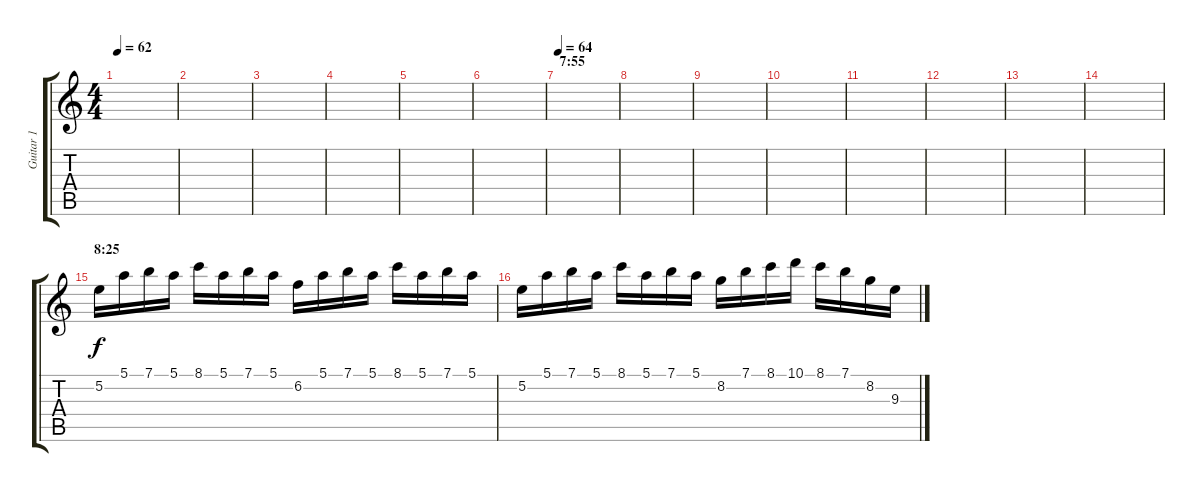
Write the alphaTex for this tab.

\track ("Guitar 1" "Guitar 1") {instrument distortionguitar}
\staff {score tabs}
\tuning (E4 B3 G3 D3 A2 E2) {hide}
\ts (4 4)
\tempo 62
\clef g2
\ks c
|
|
|
|
|
|
\section ("" "7:55")
\tempo 64
|
|
|
|
|
|
|
|
\section ("" "8:25")
5.2.16{dy f volume 7 balance 13 instrument acousticguitarsteel} 5.1.16 7.1.16 5.1.16 8.1.16 5.1.16 7.1.16 5.1.16 6.2.16 5.1.16 7.1.16 5.1.16 8.1.16 5.1.16 7.1.16 5.1.16 |
5.2.16 5.1.16 7.1.16 5.1.16 8.1.16 5.1.16 7.1.16 5.1.16 8.2.16 7.1.16 8.1.16 10.1.16 8.1.16 7.1.16 8.2.16 9.3.16
